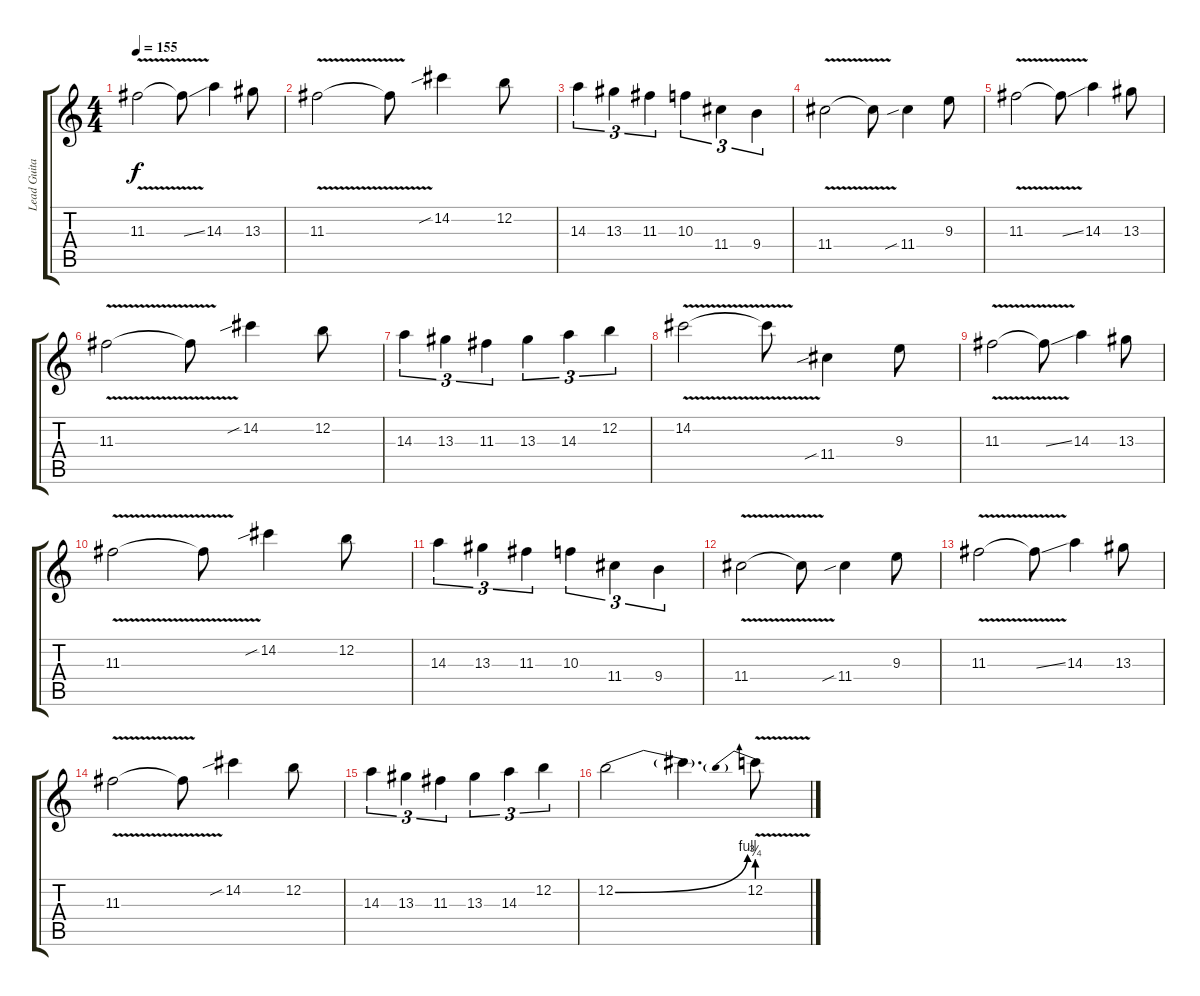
\track ("Lead Guitar" "Lead Guita") {instrument distortionguitar}
\staff {score tabs}
\tuning (E4 B3 G3 D3 A2 E2) {hide}
\ts (4 4)
\tempo 155
\clef g2
\ks c
11.3{v}.2{dy f} 11.3{ss t}.8 14.3.4 13.3.8 |
11.3{v}.2 11.3{t}.8 14.2{sib}.4 12.2.8 |
14.3.4{tu (3 2)} 13.3.4{tu (3 2)} 11.3.4{tu (3 2)} 10.3.4{tu (3 2)} 11.4.4{tu (3 2)} 9.4.4{tu (3 2)} |
11.4{v}.2 11.4{t}.8 11.4{sib}.4 9.3.8 |
11.3{v}.2 11.3{ss t}.8 14.3.4 13.3.8 |
11.3{v}.2 11.3{t}.8 14.2{sib}.4 12.2.8 |
14.3.4{tu (3 2)} 13.3.4{tu (3 2)} 11.3.4{tu (3 2)} 13.3.4{tu (3 2)} 14.3.4{tu (3 2)} 12.2.4{tu (3 2)} |
14.2{v}.2 14.2{t}.8 11.4{sib}.4 9.3.8 |
11.3{v}.2 11.3{ss t}.8 14.3.4 13.3.8 |
11.3{v}.2 11.3{t}.8 14.2{sib}.4 12.2.8 |
14.3.4{tu (3 2)} 13.3.4{tu (3 2)} 11.3.4{tu (3 2)} 10.3.4{tu (3 2)} 11.4.4{tu (3 2)} 9.4.4{tu (3 2)} |
11.4{v}.2 11.4{t}.8 11.4{sib}.4 9.3.8 |
11.3{v}.2 11.3{ss t}.8 14.3.4 13.3.8 |
11.3{v}.2 11.3{t}.8 14.2{sib}.4 12.2.8 |
14.3.4{tu (3 2)} 13.3.4{tu (3 2)} 11.3.4{tu (3 2)} 13.3.4{tu (3 2)} 14.3.4{tu (3 2)} 12.2.4{tu (3 2)} |
12.2{be (bend 0 0 60 4)}.2 12.2{t}.4{d} 12.2{be (prebend 0 3 60 3) v}.8
